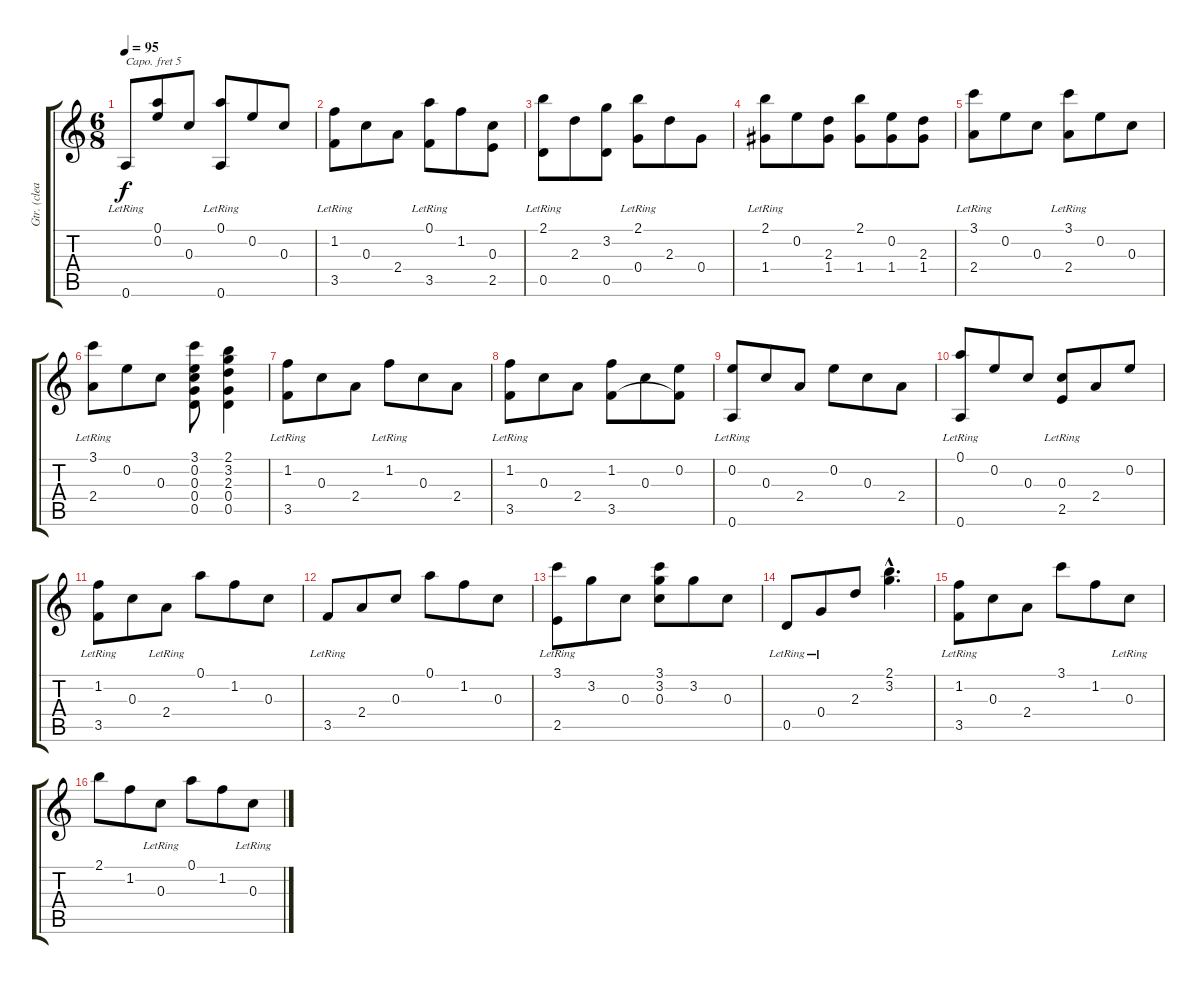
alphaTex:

\track ("Gtr. (clean + reverb)" "Gtr. (clea") {instrument electricguitarjazz}
\staff {score tabs}
\capo 5
\tuning (E4 B3 G3 D3 A2 E2) {hide}
\ts (6 8)
\tempo 95
\clef g2
\ks c
0.6{lr}.8{dy f} (0.1 0.2).8 0.3.8 (0.1 0.6{lr}).8 0.2.8 0.3.8 |
(1.2 3.5{lr}).8 0.3.8 2.4.8 (0.1 3.5{lr}).8 1.2.8 (0.3 2.5).8 |
(2.1 0.5{lr}).8 2.3.8 (3.2 0.5).8 (2.1 0.4{lr}).8 2.3.8 0.4.8 |
(2.1 1.4{lr}).8 0.2.8 (2.3 1.4).8 (2.1 1.4).8 (0.2 1.4).8 (2.3 1.4).8 |
(3.1 2.4{lr}).8 0.2.8 0.3.8 (3.1 2.4{lr}).8 0.2.8 0.3.8 |
(3.1 2.4{lr}).8 0.2.8 0.3.8 (3.1 0.2 0.3 0.4 0.5).8 (2.1 3.2 2.3 0.4 0.5).4 |
(1.2{lr} 3.5{lr}).8 0.3.8 2.4.8 1.2{lr}.8 0.3.8 2.4.8 |
(1.2{lr} 3.5{lr}).8 0.3.8 2.4.8 (1.2 3.5).8 0.3.8 (0.2 3.5{t}).8 |
(0.2 0.6{lr}).8 0.3.8 2.4.8 0.2.8 0.3.8 2.4.8 |
(0.1 0.6{lr}).8 0.2.8 0.3.8 (0.3 2.5{lr}).8 2.4.8 0.2.8 |
(1.2 3.5{lr}).8 0.3.8 2.4{lr}.8 0.1.8 1.2.8 0.3.8 |
3.5{lr}.8 2.4.8 0.3.8 0.1.8 1.2.8 0.3.8 |
(3.1 2.5{lr}).8 3.2.8 0.3.8 (3.1 3.2 0.3).8 3.2.8 0.3.8 |
0.5{lr}.8 0.4{lr}.8 2.3.8 (2.1{hac} 3.2{hac}).4{d} |
(1.2 3.5{lr}).8 0.3.8 2.4.8 3.1.8 1.2.8 0.3{lr}.8 |
2.1.8 1.2.8 0.3{lr}.8 0.1.8 1.2.8 0.3{lr}.8
